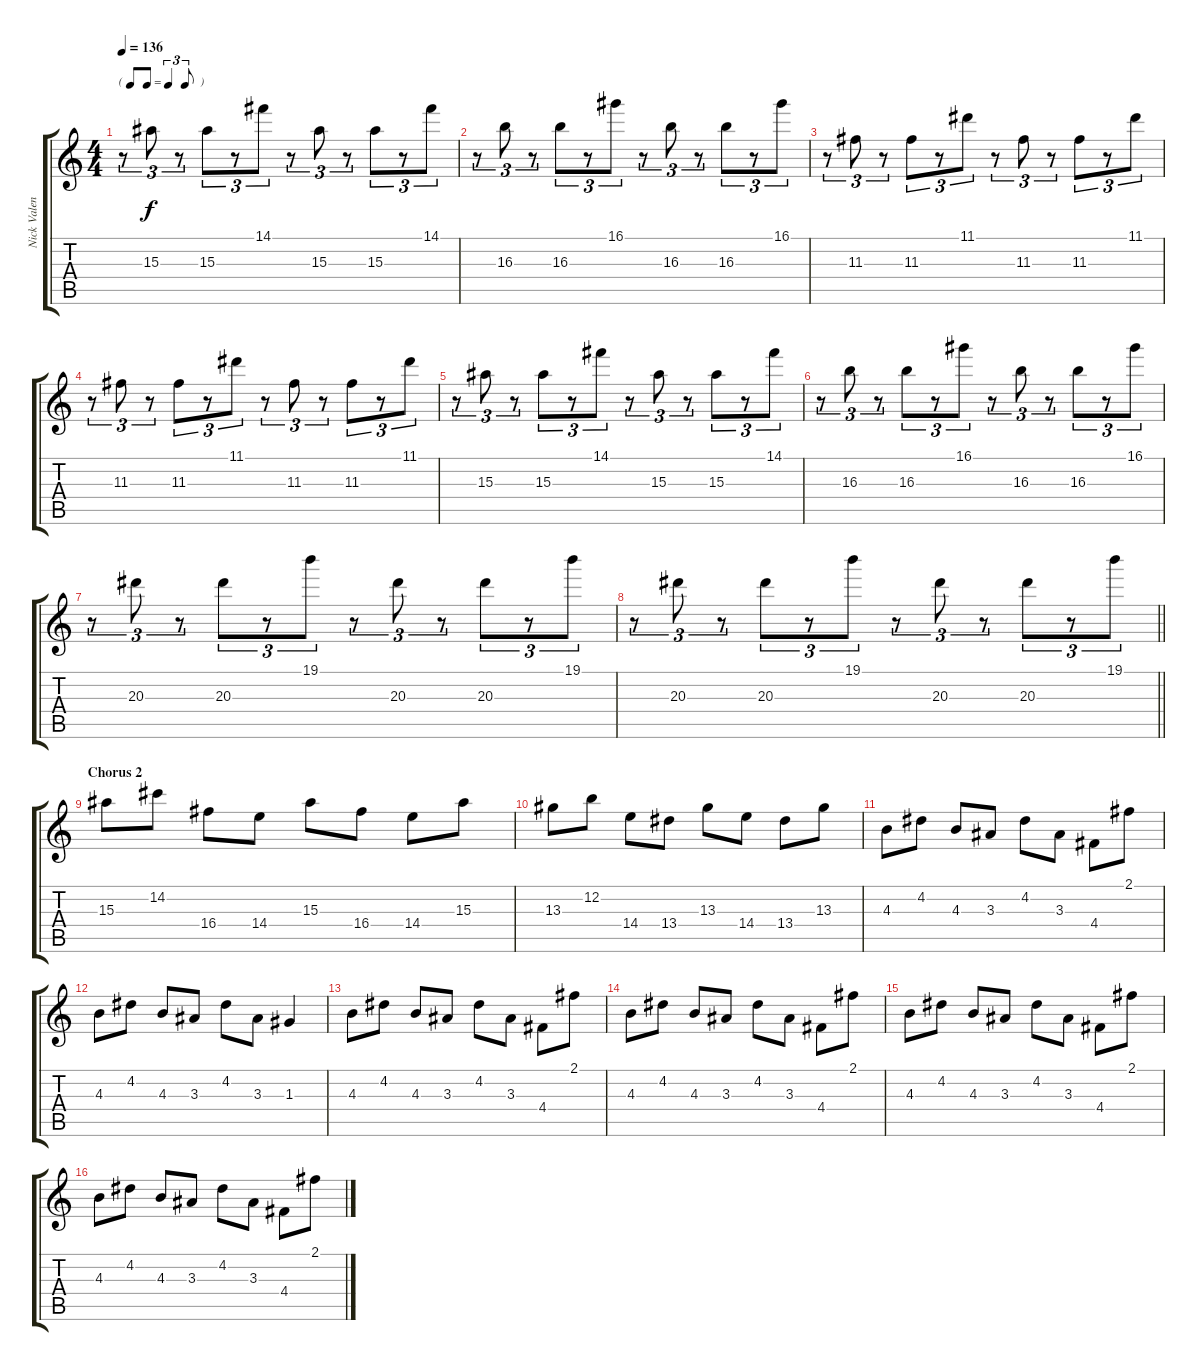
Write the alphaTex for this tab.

\track ("Nick Valensi" "Nick Valen") {instrument overdrivenguitar}
\staff {score tabs}
\tuning (E4 B3 G3 D3 A2 E2) {hide}
\ts (4 4)
\tf triplet8th
\tempo 136
\clef g2
\ks c
r.8{tu (3 2) dy f} 15.3.8{tu (3 2)} r.8{tu (3 2)} 15.3.8{tu (3 2)} r.8{tu (3 2)} 14.1.8{tu (3 2)} r.8{tu (3 2)} 15.3.8{tu (3 2)} r.8{tu (3 2)} 15.3.8{tu (3 2)} r.8{tu (3 2)} 14.1.8{tu (3 2)} |
r.8{tu (3 2)} 16.3.8{tu (3 2)} r.8{tu (3 2)} 16.3.8{tu (3 2)} r.8{tu (3 2)} 16.1.8{tu (3 2)} r.8{tu (3 2)} 16.3.8{tu (3 2)} r.8{tu (3 2)} 16.3.8{tu (3 2)} r.8{tu (3 2)} 16.1.8{tu (3 2)} |
r.8{tu (3 2)} 11.3.8{tu (3 2)} r.8{tu (3 2)} 11.3.8{tu (3 2)} r.8{tu (3 2)} 11.1.8{tu (3 2)} r.8{tu (3 2)} 11.3.8{tu (3 2)} r.8{tu (3 2)} 11.3.8{tu (3 2)} r.8{tu (3 2)} 11.1.8{tu (3 2)} |
r.8{tu (3 2)} 11.3.8{tu (3 2)} r.8{tu (3 2)} 11.3.8{tu (3 2)} r.8{tu (3 2)} 11.1.8{tu (3 2)} r.8{tu (3 2)} 11.3.8{tu (3 2)} r.8{tu (3 2)} 11.3.8{tu (3 2)} r.8{tu (3 2)} 11.1.8{tu (3 2)} |
r.8{tu (3 2)} 15.3.8{tu (3 2)} r.8{tu (3 2)} 15.3.8{tu (3 2)} r.8{tu (3 2)} 14.1.8{tu (3 2)} r.8{tu (3 2)} 15.3.8{tu (3 2)} r.8{tu (3 2)} 15.3.8{tu (3 2)} r.8{tu (3 2)} 14.1.8{tu (3 2)} |
r.8{tu (3 2)} 16.3.8{tu (3 2)} r.8{tu (3 2)} 16.3.8{tu (3 2)} r.8{tu (3 2)} 16.1.8{tu (3 2)} r.8{tu (3 2)} 16.3.8{tu (3 2)} r.8{tu (3 2)} 16.3.8{tu (3 2)} r.8{tu (3 2)} 16.1.8{tu (3 2)} |
r.8{tu (3 2)} 20.3.8{tu (3 2)} r.8{tu (3 2)} 20.3.8{tu (3 2)} r.8{tu (3 2)} 19.1.8{tu (3 2)} r.8{tu (3 2)} 20.3.8{tu (3 2)} r.8{tu (3 2)} 20.3.8{tu (3 2)} r.8{tu (3 2)} 19.1.8{tu (3 2)} |
\barLineRight lightlight
r.8{tu (3 2)} 20.3.8{tu (3 2)} r.8{tu (3 2)} 20.3.8{tu (3 2)} r.8{tu (3 2)} 19.1.8{tu (3 2)} r.8{tu (3 2)} 20.3.8{tu (3 2)} r.8{tu (3 2)} 20.3.8{tu (3 2)} r.8{tu (3 2)} 19.1.8{tu (3 2)} |
\section ("" "Chorus 2")
15.3.8{volume 16 instrument electricguitarclean} 14.2.8 16.4.8 14.4.8 15.3.8 16.4.8 14.4.8 15.3.8 |
13.3.8 12.2.8 14.4.8 13.4.8 13.3.8 14.4.8 13.4.8 13.3.8 |
4.3.8 4.2.8 4.3.8 3.3.8 4.2.8 3.3.8 4.4.8 2.1.8 |
4.3.8 4.2.8 4.3.8 3.3.8 4.2.8 3.3.8 1.3.4 |
4.3.8 4.2.8 4.3.8 3.3.8 4.2.8 3.3.8 4.4.8 2.1.8 |
4.3.8 4.2.8 4.3.8 3.3.8 4.2.8 3.3.8 4.4.8 2.1.8 |
4.3.8 4.2.8 4.3.8 3.3.8 4.2.8 3.3.8 4.4.8 2.1.8 |
4.3.8 4.2.8 4.3.8 3.3.8 4.2.8 3.3.8 4.4.8 2.1.8
